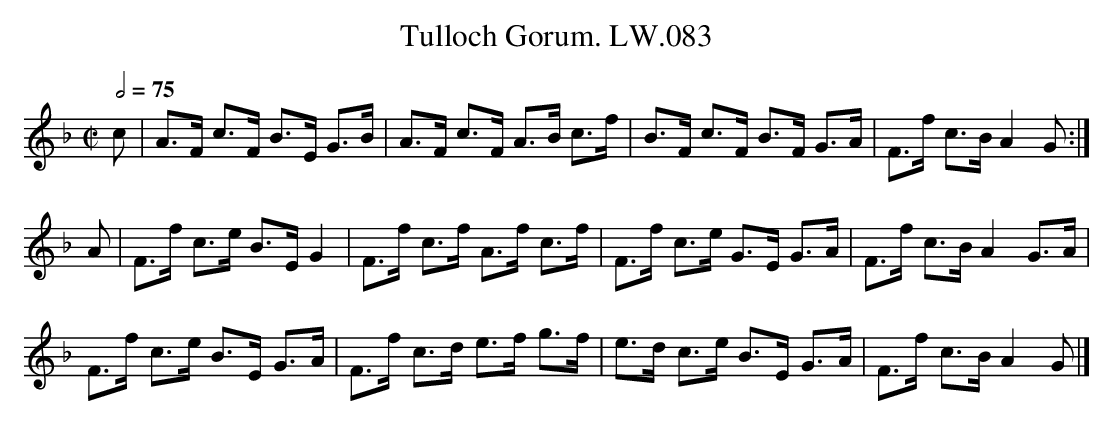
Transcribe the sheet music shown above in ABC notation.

X:1
T:Tulloch Gorum. LW.083
M:C|
L:1/8
Q:2/4=75
K:F
c | A>F c>F B>E G>B | A>F c>F A>B c>f | B>F c>F B>F G>A | F>f c>B A2G:|
A | F>f c>e B>E G2 | F>f c>f A>f c>f | F>f c>e G>E G>A | F>f c>B A2G>A |
F>f c>e B>E G>A | F>f c>d e>f g>f | e>d c>e B>E G>A | F>f c>B A2G|]
